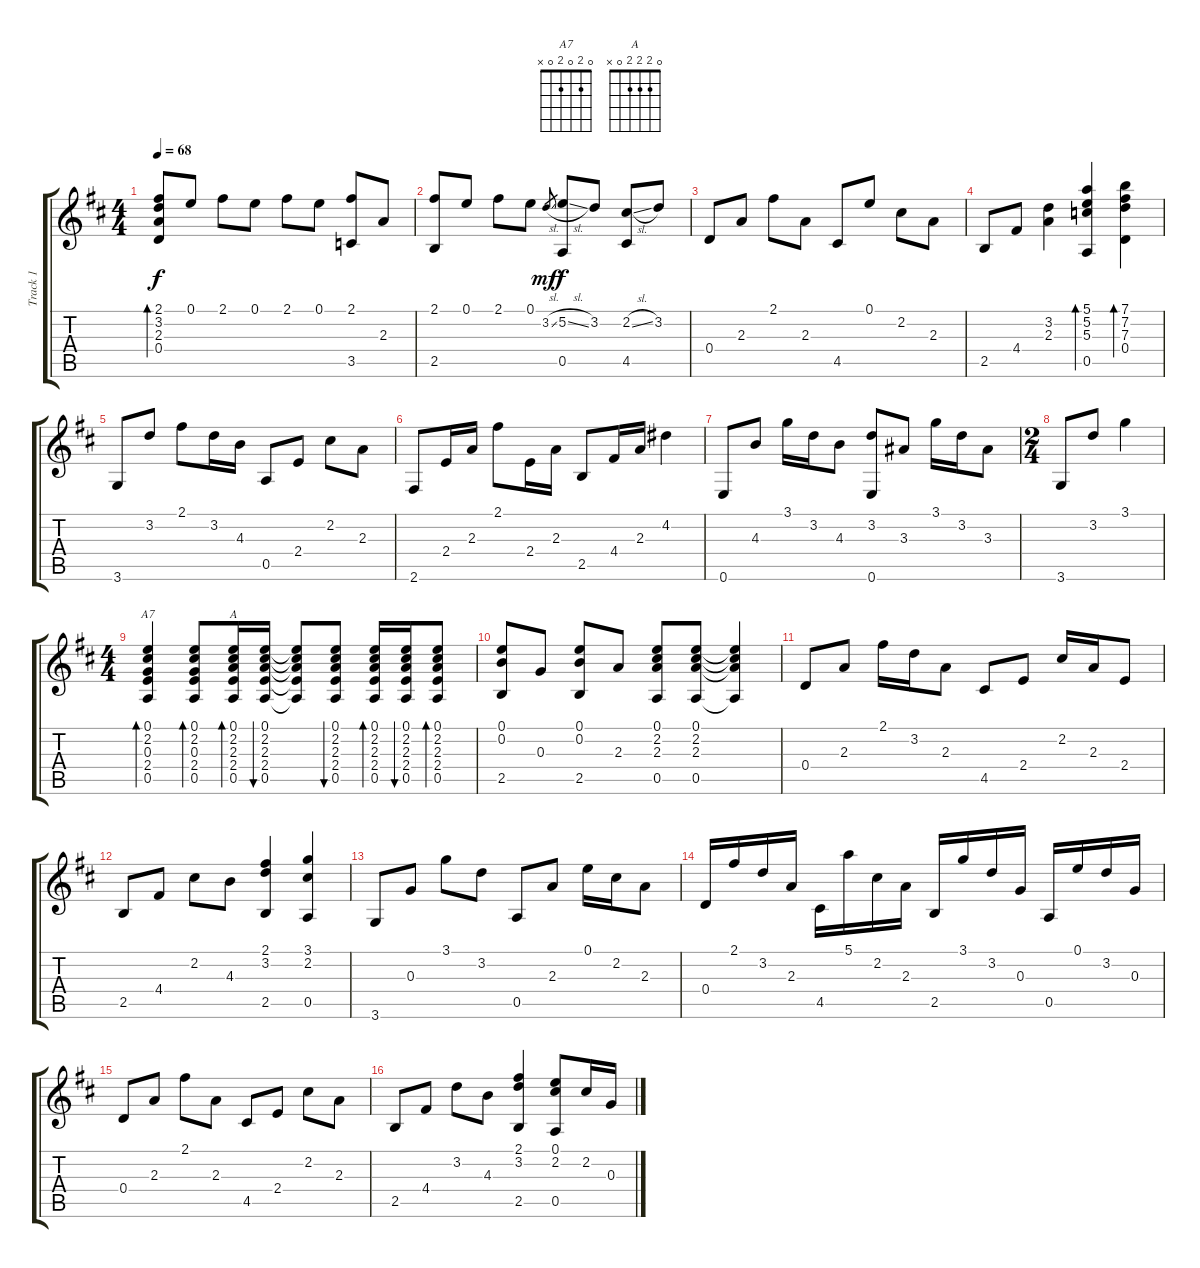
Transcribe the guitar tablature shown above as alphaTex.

\track ("Track 1" "Track 1") {instrument acousticguitarsteel}
\staff {score tabs}
\tuning (E4 B3 G3 D3 A2 E2) {hide}
\chord ("A7" 0 2 0 2 0 x)
\chord ("A" 0 2 2 2 0 x)
\ts (4 4)
\tempo 68
\clef g2
\ks d
(2.1 3.2 2.3 0.4).8{bd 480 dy f} 0.1.8 2.1.8 0.1.8 2.1.8 0.1.8 (2.1 3.5).8 2.3.8 |
(2.1 2.5).8 0.1.8 2.1.8 0.1.8 3.2{sl}.8{gr dy mf} (5.2{sl} 0.5).8{dy f} 3.2.8 (2.2{sl} 4.5).8 3.2.8 |
0.4.8 2.3.8 2.1.8 2.3.8 4.5.8 0.1.8 2.2.8 2.3.8 |
2.5.8 4.4.8 (3.2 2.3).4 (5.1 5.2 5.3 0.5).4{bd 480} (7.1 7.2 7.3 0.4).4{bd 480} |
3.6.8 3.2.8 2.1.8 3.2.16 4.3.16 0.5.8 2.4.8 2.2.8 2.3.8 |
2.6.8 2.4.16 2.3.16 2.1.8 2.4.16 2.3.16 2.5.8 4.4.16 2.3.16 4.2.4 |
0.6.8 4.3.8 3.1.16 3.2.16 4.3.8 (3.2 0.6).8 3.3.8 3.1.16 3.2.16 3.3.8 |
\ts (2 4)
3.6.8 3.2.8 3.1.4 |
\ts (4 4)
(0.1 2.2 0.3 2.4 0.5).4{bd 30 ch "A7"} (0.1 2.2 0.3 2.4 0.5).8{bd 30} (0.1 2.2 2.3 2.4 0.5).16{bd 30 ch "A"} (0.1 2.2 2.3 2.4 0.5).16{bu 30} (0.1{t} 2.2{t} 2.3{t} 2.4{t} 0.5{t}).8 (0.1 2.2 2.3 2.4 0.5).8{bu 30} (0.1 2.2 2.3 2.4 0.5).16{bd 30} (0.1 2.2 2.3 2.4 0.5).16{bu 30} (0.1 2.2 2.3 2.4 0.5).8{bd 30} |
(0.1 0.2 2.5).8 0.3.8 (0.1 0.2 2.5).8 2.3.8 (0.1 2.2 2.3 0.5).8 (0.1 2.2 2.3 0.5).8 (0.1{t} 2.2{t} 2.3{t} 0.5{t}).4 |
0.4.8 2.3.8 2.1.16 3.2.16 2.3.8 4.5.8 2.4.8 2.2.16 2.3.16 2.4.8 |
2.5.8 4.4.8 2.2.8 4.3.8 (2.1 3.2 2.5).4 (3.1 2.2 0.5).4 |
3.6.8 0.3.8 3.1.8 3.2.8 0.5.8 2.3.8 0.1.16 2.2.16 2.3.8 |
0.4.16 2.1.16 3.2.16 2.3.16 4.5.16 5.1.16 2.2.16 2.3.16 2.5.16 3.1.16 3.2.16 0.3.16 0.5.16 0.1.16 3.2.16 0.3.16 |
0.4.8 2.3.8 2.1.8 2.3.8 4.5.8 2.4.8 2.2.8 2.3.8 |
2.5.8 4.4.8 3.2.8 4.3.8 (2.1 3.2 2.5).4 (0.1 2.2 0.5).8 2.2.16 0.3.16
